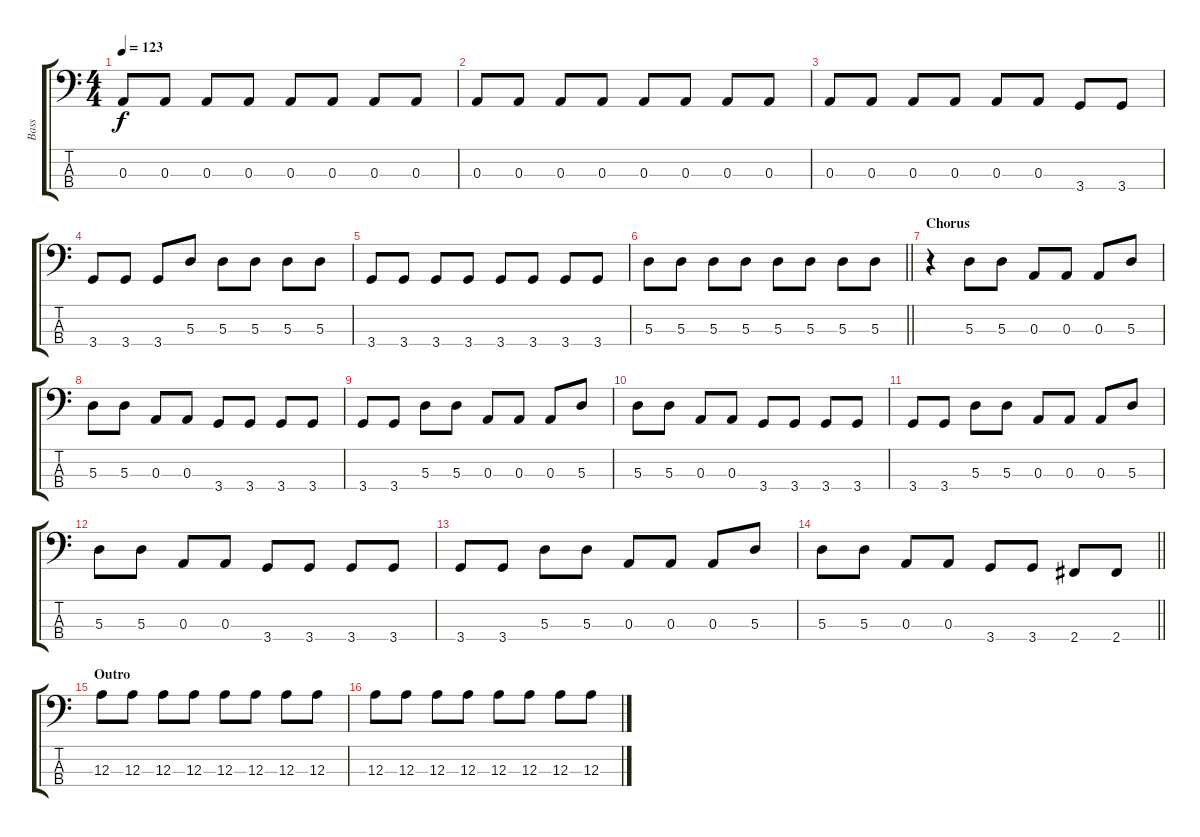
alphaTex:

\track ("Bass" "Bass") {instrument electricbasspick}
\staff {score tabs}
\tuning (G2 D2 A1 E1) {hide}
\ts (4 4)
\tempo 123
\clef f4
\ks c
0.3.8{dy f} 0.3.8 0.3.8 0.3.8 0.3.8 0.3.8 0.3.8 0.3.8 |
0.3.8 0.3.8 0.3.8 0.3.8 0.3.8 0.3.8 0.3.8 0.3.8 |
0.3.8 0.3.8 0.3.8 0.3.8 0.3.8 0.3.8 3.4.8 3.4.8 |
3.4.8 3.4.8 3.4.8 5.3.8 5.3.8 5.3.8 5.3.8 5.3.8 |
3.4.8 3.4.8 3.4.8 3.4.8 3.4.8 3.4.8 3.4.8 3.4.8 |
\barLineRight lightlight
5.3.8 5.3.8 5.3.8 5.3.8 5.3.8 5.3.8 5.3.8 5.3.8 |
\section ("" "Chorus")
r.4 5.3.8 5.3.8 0.3.8 0.3.8 0.3.8 5.3.8 |
5.3.8 5.3.8 0.3.8 0.3.8 3.4.8 3.4.8 3.4.8 3.4.8 |
3.4.8 3.4.8 5.3.8 5.3.8 0.3.8 0.3.8 0.3.8 5.3.8 |
5.3.8 5.3.8 0.3.8 0.3.8 3.4.8 3.4.8 3.4.8 3.4.8 |
3.4.8 3.4.8 5.3.8 5.3.8 0.3.8 0.3.8 0.3.8 5.3.8 |
5.3.8 5.3.8 0.3.8 0.3.8 3.4.8 3.4.8 3.4.8 3.4.8 |
3.4.8 3.4.8 5.3.8 5.3.8 0.3.8 0.3.8 0.3.8 5.3.8 |
\barLineRight lightlight
5.3.8 5.3.8 0.3.8 0.3.8 3.4.8 3.4.8 2.4.8 2.4.8 |
\section ("" "Outro")
12.3.8 12.3.8 12.3.8 12.3.8 12.3.8 12.3.8 12.3.8 12.3.8 |
12.3.8 12.3.8 12.3.8 12.3.8 12.3.8 12.3.8 12.3.8 12.3.8
